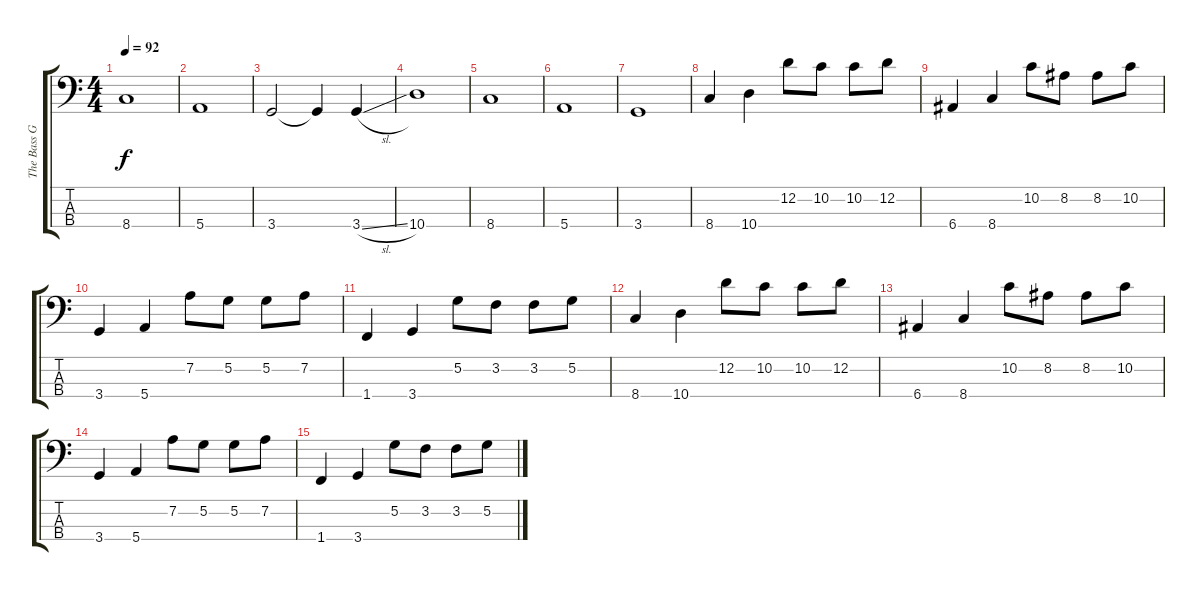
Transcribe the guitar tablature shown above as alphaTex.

\track ("The Bass Guitar" "The Bass G") {instrument electricbasspick}
\staff {score tabs}
\tuning (G2 D2 A1 E1) {hide}
\ts (4 4)
\tempo 92
\clef f4
\ks c
8.4.1{dy f} |
5.4.1 |
3.4.2 3.4{t}.4 3.4{sl}.4 |
10.4.1 |
8.4.1 |
5.4.1 |
3.4.1 |
8.4.4 10.4.4 12.2.8 10.2.8 10.2.8 12.2.8 |
6.4.4 8.4.4 10.2.8 8.2.8 8.2.8 10.2.8 |
3.4.4 5.4.4 7.2.8 5.2.8 5.2.8 7.2.8 |
1.4.4 3.4.4 5.2.8 3.2.8 3.2.8 5.2.8 |
8.4.4 10.4.4 12.2.8 10.2.8 10.2.8 12.2.8 |
6.4.4 8.4.4 10.2.8 8.2.8 8.2.8 10.2.8 |
3.4.4 5.4.4 7.2.8 5.2.8 5.2.8 7.2.8 |
1.4.4 3.4.4 5.2.8 3.2.8 3.2.8 5.2.8
